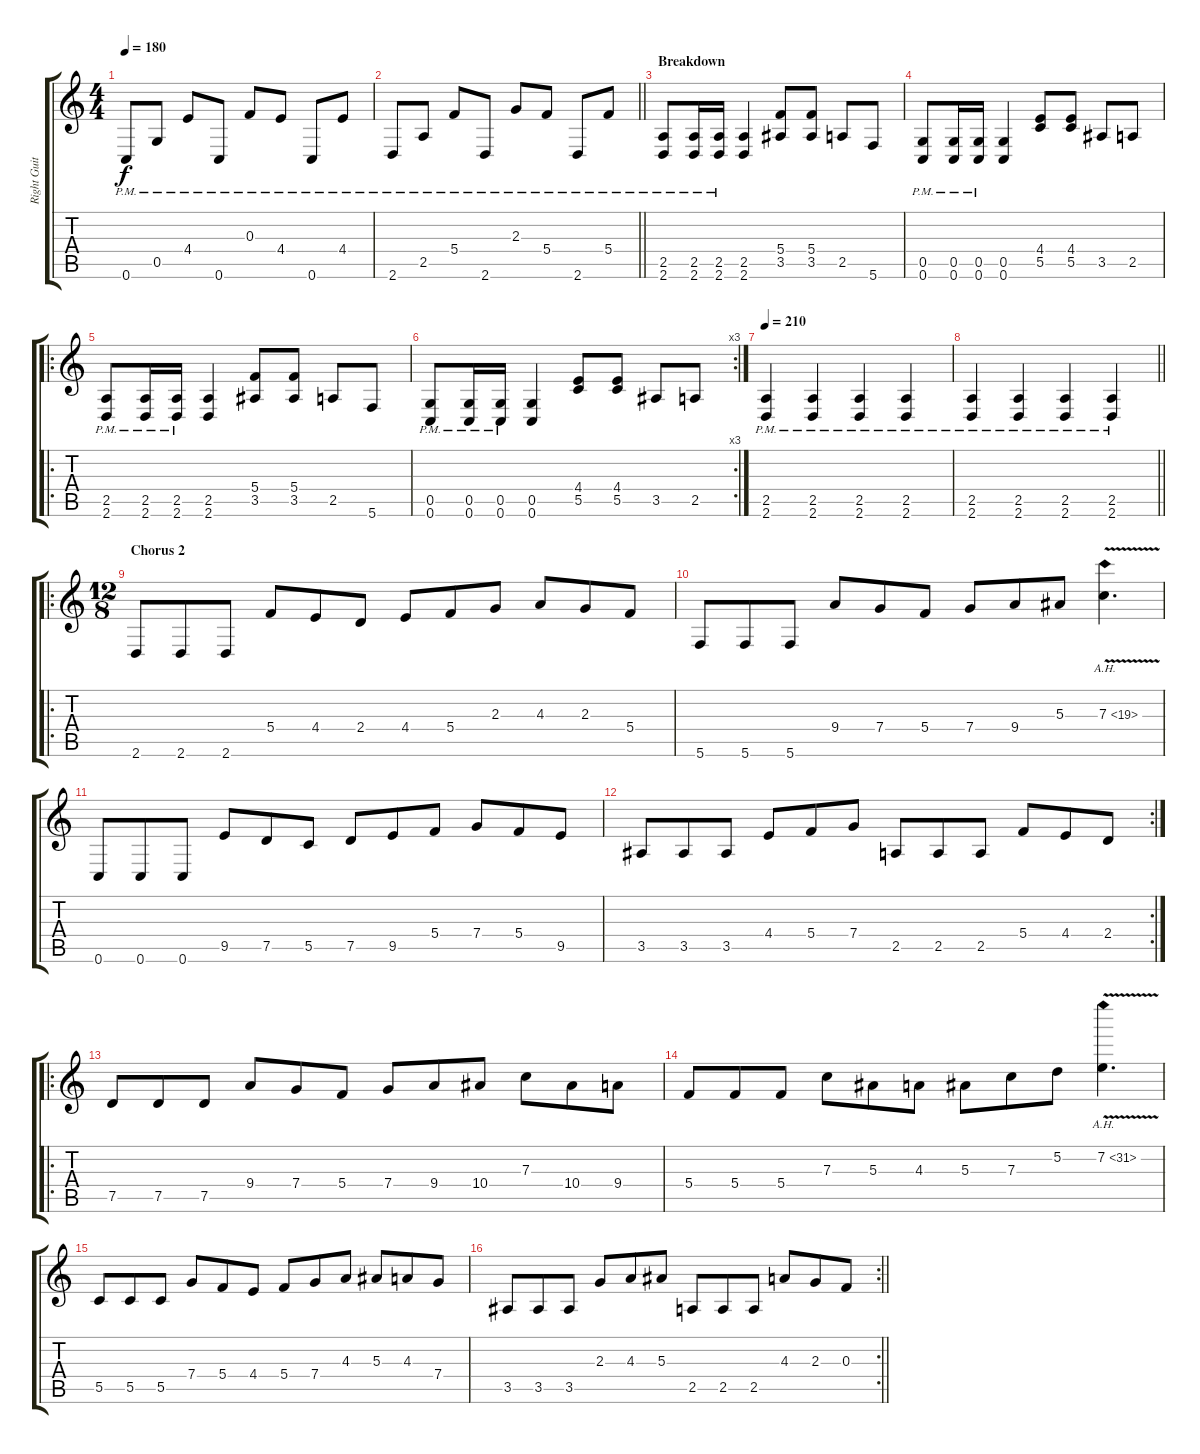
\track ("Right Guitar" "Right Guit") {instrument distortionguitar}
\staff {score tabs}
\tuning (D4 A3 F3 C3 G2 C2) {hide}
\ts (4 4)
\tempo 180
\clef g2
\ks c
0.6{pm}.8{dy f} 0.5{pm}.8 4.4{pm}.8 0.6{pm}.8 0.3{pm}.8 4.4{pm}.8 0.6{pm}.8 4.4{pm}.8 |
\barLineRight lightlight
2.6{pm}.8 2.5{pm}.8 5.4{pm}.8 2.6{pm}.8 2.3{pm}.8 5.4{pm}.8 2.6{pm}.8 5.4{pm}.8 |
\section ("" "Breakdown")
(2.5{pm} 2.6{pm}).8 (2.5{pm} 2.6{pm}).16 (2.5{pm} 2.6{pm}).16 (2.5 2.6).4 (5.4 3.5).8 (5.4 3.5).8 2.5.8 5.6.8 |
(0.5{pm} 0.6{pm}).8 (0.5{pm} 0.6{pm}).16 (0.5{pm} 0.6{pm}).16 (0.5 0.6).4 (4.4 5.5).8 (4.4 5.5).8 3.5.8 2.5.8 |
\ro
(2.5{pm} 2.6{pm}).8 (2.5{pm} 2.6{pm}).16 (2.5{pm} 2.6{pm}).16 (2.5 2.6).4 (5.4 3.5).8 (5.4 3.5).8 2.5.8 5.6.8 |
\rc 3
(0.5{pm} 0.6{pm}).8 (0.5{pm} 0.6{pm}).16 (0.5{pm} 0.6{pm}).16 (0.5 0.6).4 (4.4 5.5).8 (4.4 5.5).8 3.5.8 2.5.8 |
\tempo 210
(2.5{pm} 2.6{pm}).4 (2.5{pm} 2.6{pm}).4 (2.5{pm} 2.6{pm}).4 (2.5{pm} 2.6{pm}).4 |
\barLineRight lightlight
(2.5{pm} 2.6{pm}).4 (2.5{pm} 2.6{pm}).4 (2.5{pm} 2.6{pm}).4 (2.5{pm} 2.6{pm}).4 |
\ro
\ts (12 8)
\section ("" "Chorus 2")
2.6.8 2.6.8 2.6.8 5.4.8 4.4.8 2.4.8 4.4.8 5.4.8 2.3.8 4.3.8 2.3.8 5.4.8 |
5.6.8 5.6.8 5.6.8 9.4.8 7.4.8 5.4.8 7.4.8 9.4.8 5.3.8 7.3{ah 12 v}.4{d} |
0.6.8 0.6.8 0.6.8 9.5.8 7.5.8 5.5.8 7.5.8 9.5.8 5.4.8 7.4.8 5.4.8 9.5.8 |
\rc 2
3.5.8 3.5.8 3.5.8 4.4.8 5.4.8 7.4.8 2.5.8 2.5.8 2.5.8 5.4.8 4.4.8 2.4.8 |
\ro
7.5.8 7.5.8 7.5.8 9.4.8 7.4.8 5.4.8 7.4.8 9.4.8 10.4.8 7.3.8 10.4.8 9.4.8 |
5.4.8 5.4.8 5.4.8 7.3.8 5.3.8 4.3.8 5.3.8 7.3.8 5.2.8 7.2{ah 24 v}.4{d} |
5.5.8 5.5.8 5.5.8 7.4.8 5.4.8 4.4.8 5.4.8 7.4.8 4.3.8 5.3.8 4.3.8 7.4.8 |
\rc 2
\barLineRight lightlight
3.5.8 3.5.8 3.5.8 2.3.8 4.3.8 5.3.8 2.5.8 2.5.8 2.5.8 4.3.8 2.3.8 0.3.8
